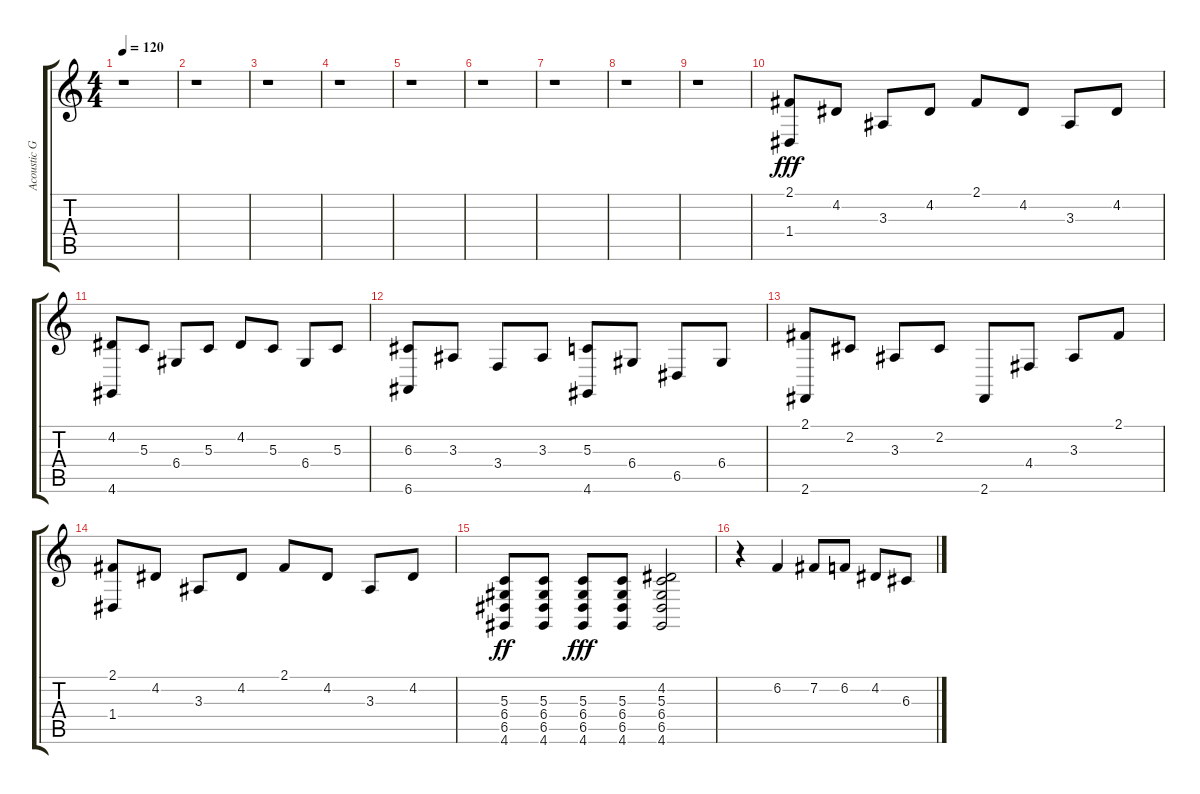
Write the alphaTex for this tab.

\track ("Acoustic Grand Piano" "Acoustic G") {instrument acousticgrandpiano}
\staff {score tabs}
\tuning (E4 B3 G3 D3 A2 E2) {hide}
\ts (4 4)
\tempo 120
\clef g2
\ks c
r.1{dy fff} |
r.1 |
r.1 |
r.1 |
r.1 |
r.1 |
r.1 |
r.1 |
r.1 |
(2.1 1.4).8 4.2.8 3.3.8 4.2.8 2.1.8 4.2.8 3.3.8 4.2.8 |
(4.2 4.6).8 5.3.8 6.4.8 5.3.8 4.2.8 5.3.8 6.4.8 5.3.8 |
(6.3 6.6).8 3.3.8 3.4.8 3.3.8 (5.3 4.6).8 6.4.8 6.5.8 6.4.8 |
(2.1 2.6).8 2.2.8 3.3.8 2.2.8 2.6.8 4.4.8 3.3.8 2.1.8 |
(2.1 1.4).8 4.2.8 3.3.8 4.2.8 2.1.8 4.2.8 3.3.8 4.2.8 |
(5.3 6.4 6.5 4.6).8{dy ff} (5.3 6.4 6.5 4.6).8 (5.3 6.4 6.5 4.6).8{dy fff} (5.3 6.4 6.5 4.6).8 (4.2 5.3 6.4 6.5 4.6).2 |
r.4 6.2.4 7.2.8 6.2.8 4.2.8 6.3.8
